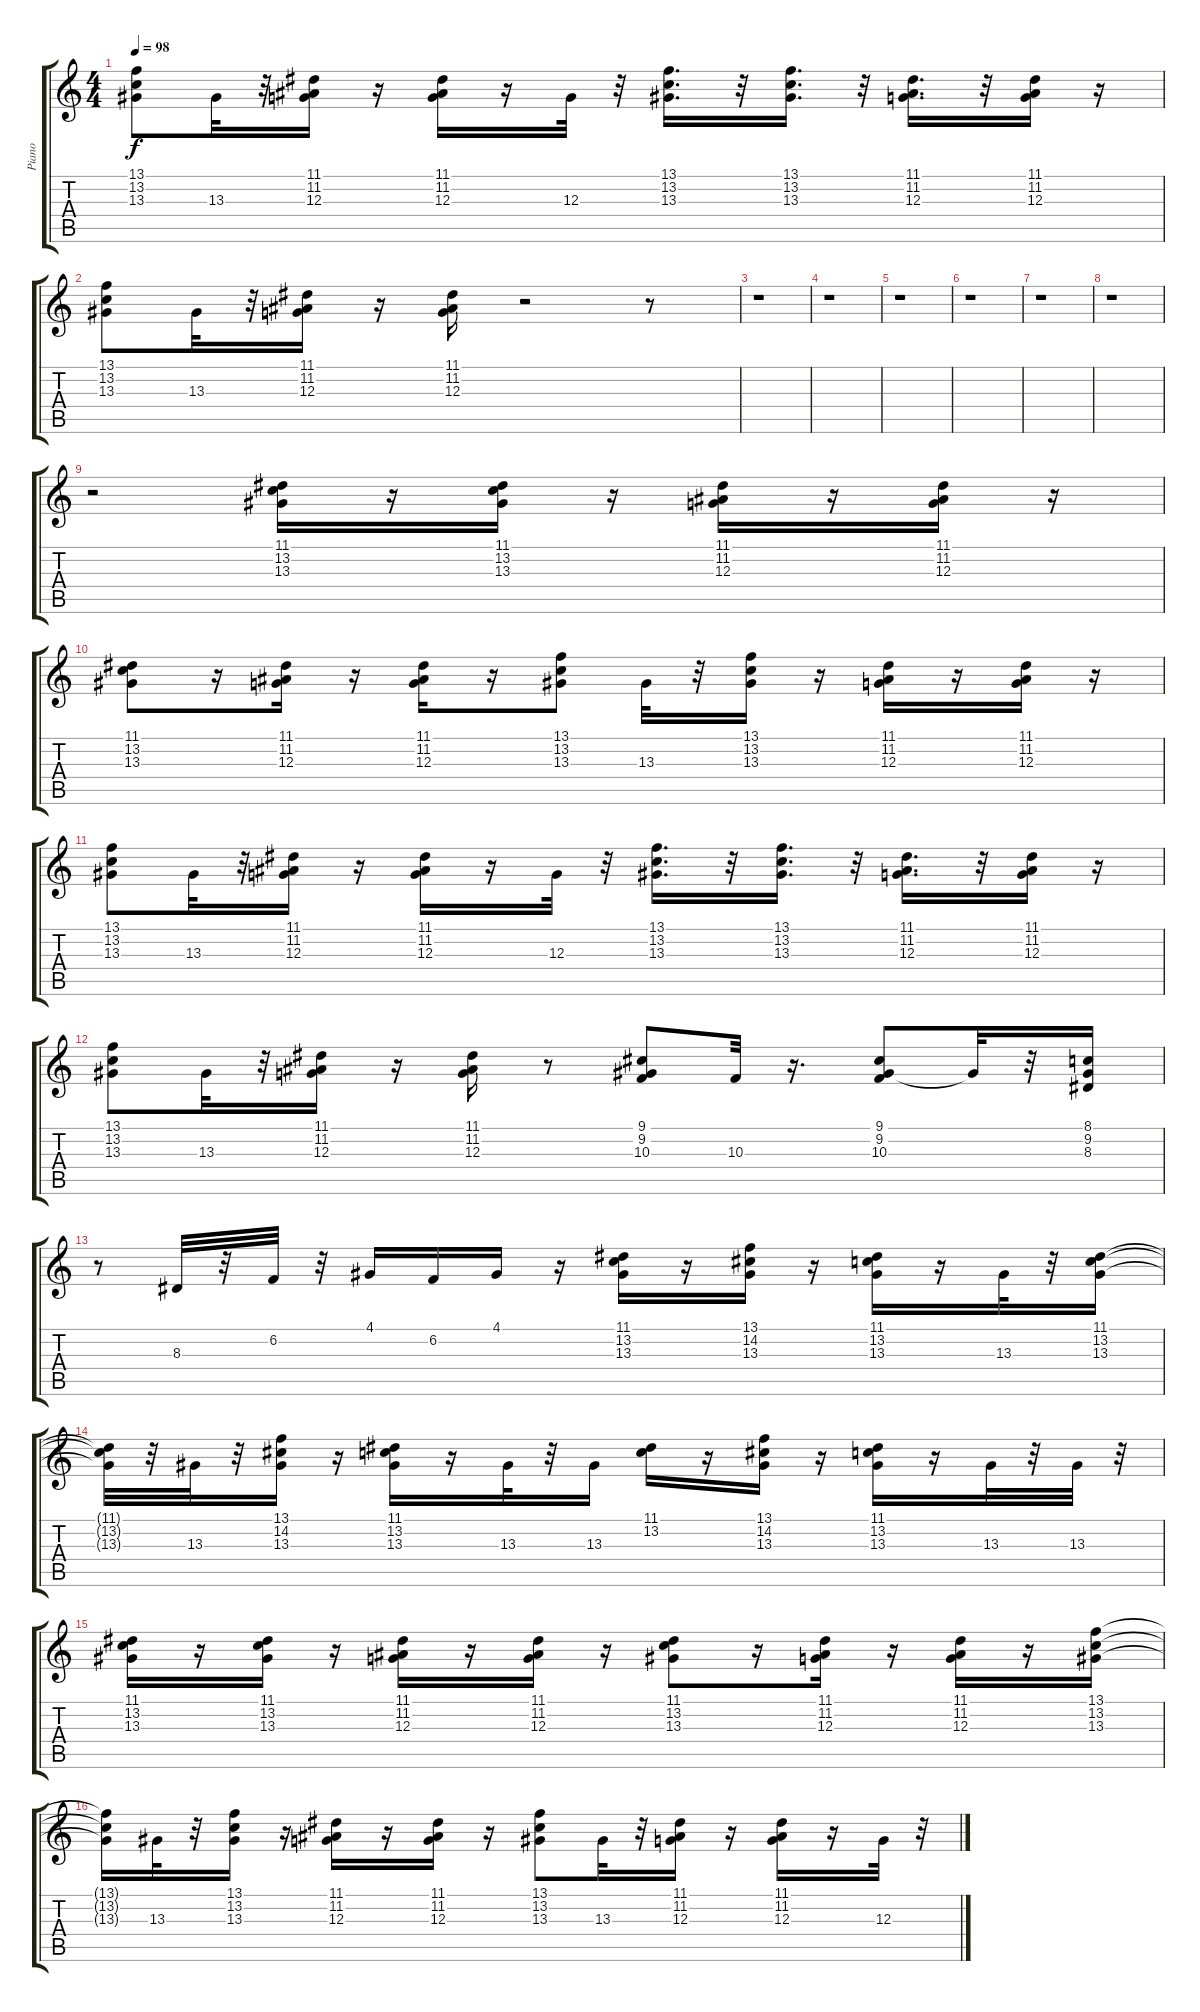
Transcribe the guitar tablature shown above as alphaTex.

\track ("Piano" "Piano") {instrument brightacousticpiano}
\staff {score tabs}
\tuning (E4 B3 G3 D3 A2 E2) {hide}
\ts (4 4)
\tempo 98
\clef g2
\ks c
(13.1 13.2 13.3).8{dy f} 13.3.32 r.32 (11.1 11.2 12.3).16 r.16 (11.1 11.2 12.3).16 r.16 12.3.32 r.32 (13.1 13.2 13.3).16{d} r.32 (13.1 13.2 13.3).16{d} r.32 (11.1 11.2 12.3).16{d} r.32 (11.1 11.2 12.3).16 r.16 |
(13.1 13.2 13.3).8 13.3.32 r.32 (11.1 11.2 12.3).16 r.16 (11.1 11.2 12.3).16 r.2 r.8 |
r.1 |
r.1 |
r.1 |
r.1 |
r.1 |
r.1 |
r.2 (11.1 13.2 13.3).16 r.16 (11.1 13.2 13.3).16 r.16 (11.1 11.2 12.3).16 r.16 (11.1 11.2 12.3).16 r.16 |
(11.1 13.2 13.3).8 r.16 (11.1 11.2 12.3).16 r.16 (11.1 11.2 12.3).16 r.16 (13.1 13.2 13.3).8 13.3.32 r.32 (13.1 13.2 13.3).16 r.16 (11.1 11.2 12.3).16 r.16 (11.1 11.2 12.3).16 r.16 |
(13.1 13.2 13.3).8 13.3.32 r.32 (11.1 11.2 12.3).16 r.16 (11.1 11.2 12.3).16 r.16 12.3.32 r.32 (13.1 13.2 13.3).16{d} r.32 (13.1 13.2 13.3).16{d} r.32 (11.1 11.2 12.3).16{d} r.32 (11.1 11.2 12.3).16 r.16 |
(13.1 13.2 13.3).8 13.3.32 r.32 (11.1 11.2 12.3).16 r.16 (11.1 11.2 12.3).16 r.8 (9.1 9.2 10.3).8 10.3.32 r.16{d} (9.1 9.2 10.3).8 9.2{t}.32 r.32 (8.1 9.2 8.3).16 |
r.8 8.3.32 r.32 6.2.32 r.32 4.1.16 6.2.16 4.1.16 r.16 (11.1 13.2 13.3).16 r.16 (13.1 14.2 13.3).16 r.16 (11.1 13.2 13.3).16 r.16 13.3.32 r.32 (11.1 13.2 13.3).16 |
(11.1{t} 13.2{t} 13.3{t}).32 r.32 13.3.32 r.32 (13.1 14.2 13.3).16 r.16 (11.1 13.2 13.3).16 r.16 13.3.32 r.32 13.3.16 (11.1 13.2).16 r.16 (13.1 14.2 13.3).16 r.16 (11.1 13.2 13.3).16 r.16 13.3.32 r.32 13.3.32 r.32 |
(11.1 13.2 13.3).16 r.16 (11.1 13.2 13.3).16 r.16 (11.1 11.2 12.3).16 r.16 (11.1 11.2 12.3).16 r.16 (11.1 13.2 13.3).8 r.16 (11.1 11.2 12.3).16 r.16 (11.1 11.2 12.3).16 r.16 (13.1 13.2 13.3).16 |
(13.1{t} 13.2{t} 13.3{t}).16 13.3.32 r.32 (13.1 13.2 13.3).16 r.16 (11.1 11.2 12.3).16 r.16 (11.1 11.2 12.3).16 r.16 (13.1 13.2 13.3).8 13.3.32 r.32 (11.1 11.2 12.3).16 r.16 (11.1 11.2 12.3).16 r.16 12.3.32 r.32
